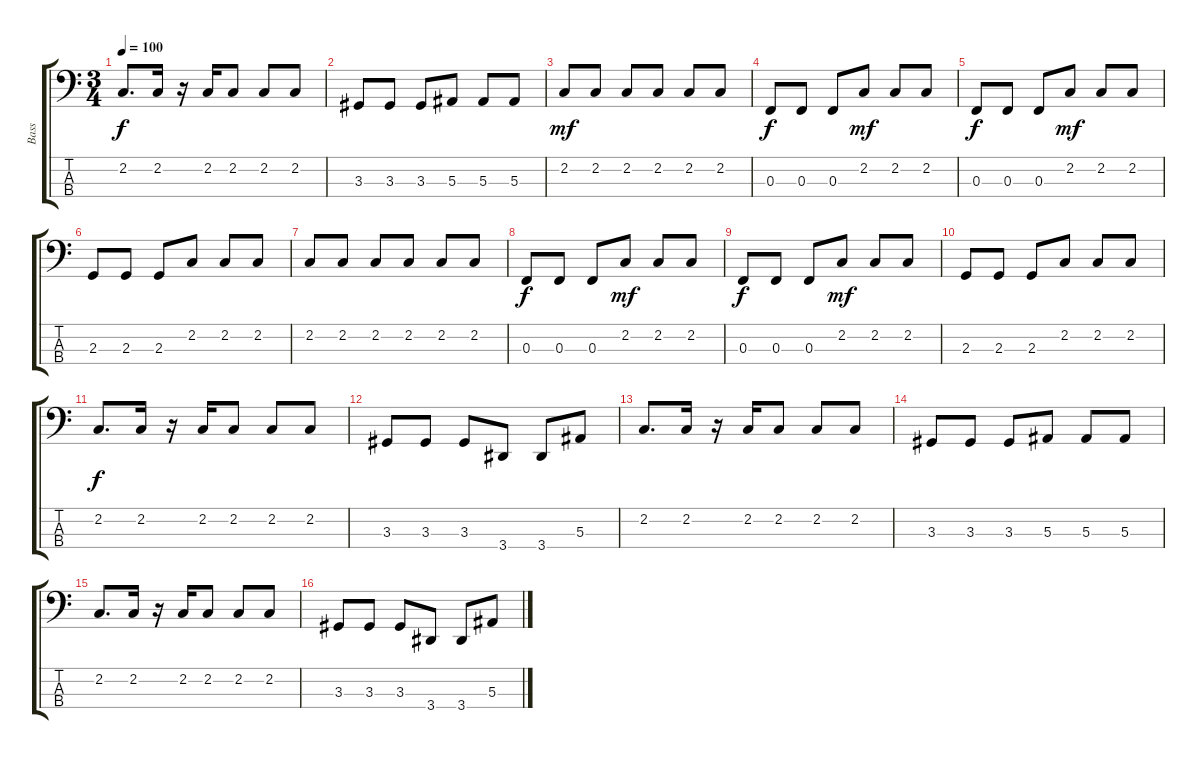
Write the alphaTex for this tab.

\track ("Bass" "Bass") {instrument slapbass1}
\staff {score tabs}
\tuning (Eb2 Bb1 F1 C1) {hide}
\ts (3 4)
\tempo 100
\clef f4
\ks c
2.2.8{d dy f} 2.2.16 r.16 2.2.16 2.2.8 2.2.8 2.2.8 |
3.3.8 3.3.8 3.3.8 5.3.8 5.3.8 5.3.8 |
2.2.8{dy mf} 2.2.8 2.2.8 2.2.8 2.2.8 2.2.8 |
0.3.8{dy f} 0.3.8 0.3.8 2.2.8{dy mf} 2.2.8 2.2.8 |
0.3.8{dy f} 0.3.8 0.3.8 2.2.8{dy mf} 2.2.8 2.2.8 |
2.3.8 2.3.8 2.3.8 2.2.8 2.2.8 2.2.8 |
2.2.8 2.2.8 2.2.8 2.2.8 2.2.8 2.2.8 |
0.3.8{dy f} 0.3.8 0.3.8 2.2.8{dy mf} 2.2.8 2.2.8 |
0.3.8{dy f} 0.3.8 0.3.8 2.2.8{dy mf} 2.2.8 2.2.8 |
2.3.8 2.3.8 2.3.8 2.2.8 2.2.8 2.2.8 |
2.2.8{d dy f} 2.2.16 r.16 2.2.16 2.2.8 2.2.8 2.2.8 |
3.3.8 3.3.8 3.3.8 3.4.8 3.4.8 5.3.8 |
2.2.8{d} 2.2.16 r.16 2.2.16 2.2.8 2.2.8 2.2.8 |
3.3.8 3.3.8 3.3.8 5.3.8 5.3.8 5.3.8 |
2.2.8{d} 2.2.16 r.16 2.2.16 2.2.8 2.2.8 2.2.8 |
3.3.8 3.3.8 3.3.8 3.4.8 3.4.8 5.3.8
